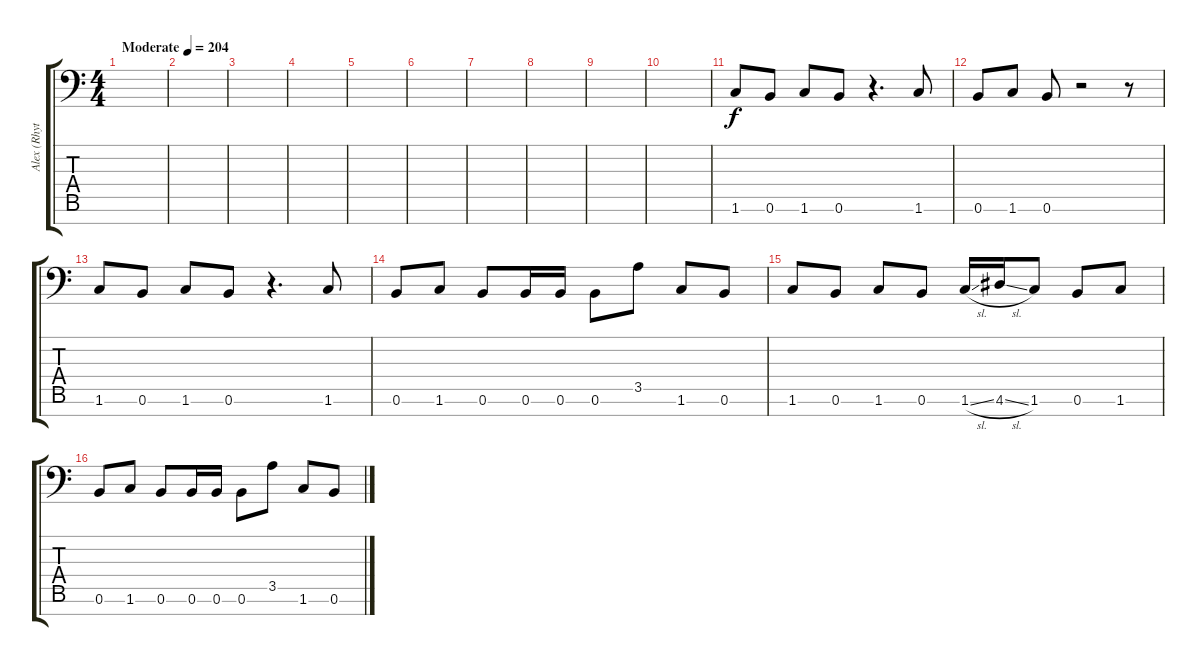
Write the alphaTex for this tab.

\track ("Alex (Rhythm Guitar) " "Alex (Rhyt") {instrument distortionguitar}
\staff {score tabs}
\tuning (Db4 Ab3 E3 B2 Gb2 B1 Gb1) {hide}
\ts (4 4)
\tempo (204 "Moderate")
\clef f4
\ks c
|
|
|
|
|
|
|
|
|
|
1.6.8 0.6.8 1.6.8 0.6.8 r.4{d} 1.6.8 |
0.6.8 1.6.8 0.6.8 r.2 r.8 |
1.6.8 0.6.8 1.6.8 0.6.8 r.4{d} 1.6.8 |
0.6.8 1.6.8 0.6.8 0.6.16 0.6.16 0.6.8 3.5.8 1.6.8 0.6.8 |
1.6.8 0.6.8 1.6.8 0.6.8 1.6{sl}.16 4.6{sl}.16 1.6.8 0.6.8 1.6.8 |
0.6.8 1.6.8 0.6.8 0.6.16 0.6.16 0.6.8 3.5.8 1.6.8 0.6.8
